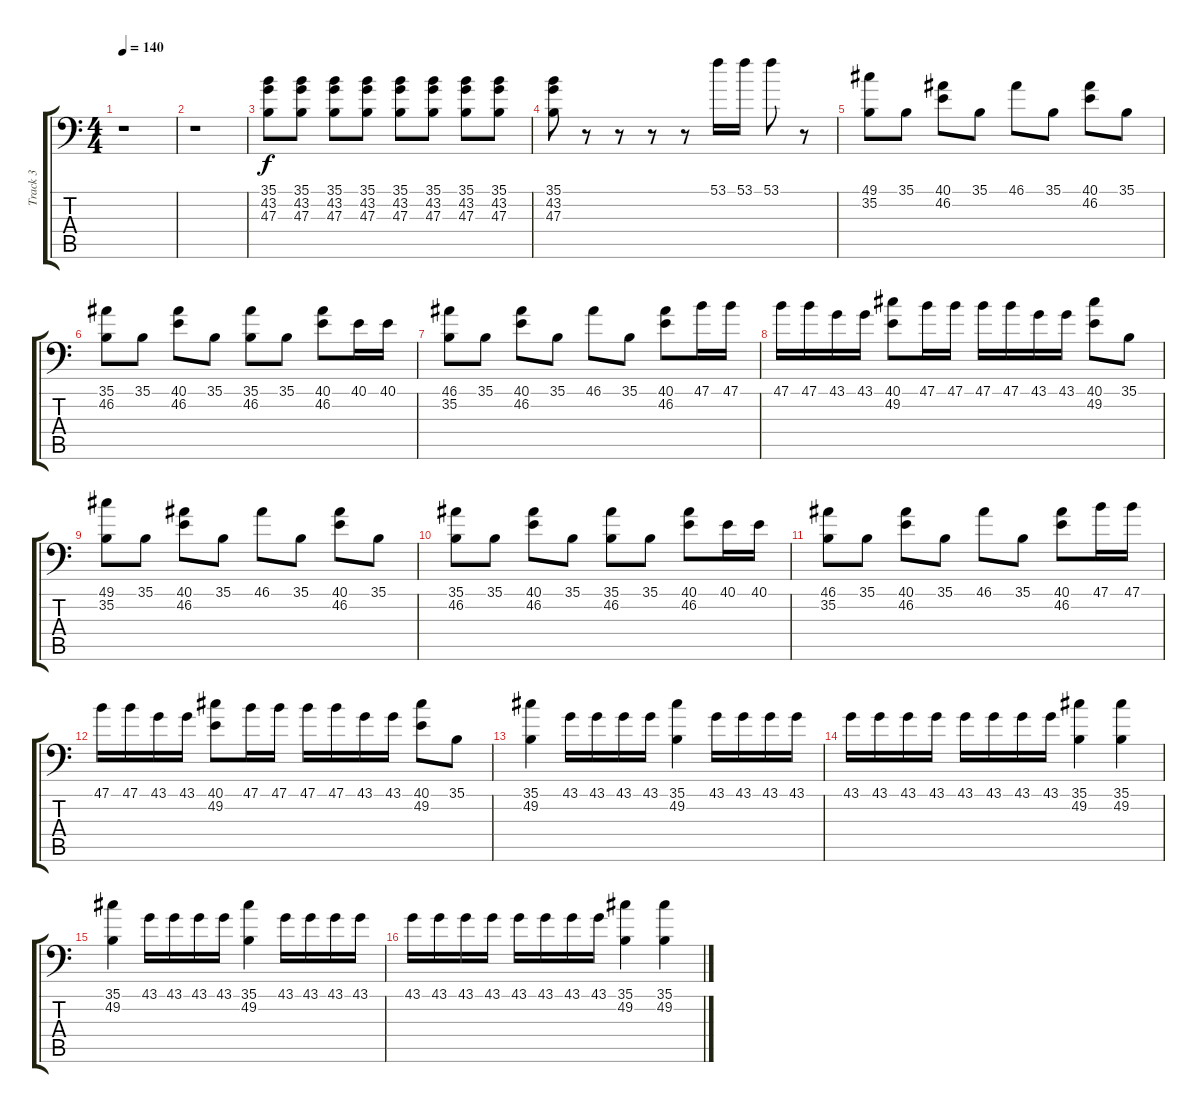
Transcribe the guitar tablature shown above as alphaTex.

\track ("Track 3" "Track 3") {instrument acousticgrandpiano}
\staff {score tabs}
\tuning (C-1 C-1 C-1 C-1 C-1 C-1) {hide}
\ts (4 4)
\tempo 140
\clef f4
\ks c
r.1{dy f} |
r.1 |
(35.1 43.2 47.3).8 (35.1 43.2 47.3).8 (35.1 43.2 47.3).8 (35.1 43.2 47.3).8 (35.1 43.2 47.3).8 (35.1 43.2 47.3).8 (35.1 43.2 47.3).8 (35.1 43.2 47.3).8 |
(35.1 43.2 47.3).8 r.8 r.8 r.8 r.8 53.1.16 53.1.16 53.1.8 r.8 |
(49.1 35.2).8 35.1.8 (40.1 46.2).8 35.1.8 46.1.8 35.1.8 (40.1 46.2).8 35.1.8 |
(35.1 46.2).8 35.1.8 (40.1 46.2).8 35.1.8 (35.1 46.2).8 35.1.8 (40.1 46.2).8 40.1.16 40.1.16 |
(46.1 35.2).8 35.1.8 (40.1 46.2).8 35.1.8 46.1.8 35.1.8 (40.1 46.2).8 47.1.16 47.1.16 |
47.1.16 47.1.16 43.1.16 43.1.16 (40.1 49.2).8 47.1.16 47.1.16 47.1.16 47.1.16 43.1.16 43.1.16 (40.1 49.2).8 35.1.8 |
(49.1 35.2).8 35.1.8 (40.1 46.2).8 35.1.8 46.1.8 35.1.8 (40.1 46.2).8 35.1.8 |
(35.1 46.2).8 35.1.8 (40.1 46.2).8 35.1.8 (35.1 46.2).8 35.1.8 (40.1 46.2).8 40.1.16 40.1.16 |
(46.1 35.2).8 35.1.8 (40.1 46.2).8 35.1.8 46.1.8 35.1.8 (40.1 46.2).8 47.1.16 47.1.16 |
47.1.16 47.1.16 43.1.16 43.1.16 (40.1 49.2).8 47.1.16 47.1.16 47.1.16 47.1.16 43.1.16 43.1.16 (40.1 49.2).8 35.1.8 |
(35.1 49.2).4 43.1.16 43.1.16 43.1.16 43.1.16 (35.1 49.2).4 43.1.16 43.1.16 43.1.16 43.1.16 |
43.1.16 43.1.16 43.1.16 43.1.16 43.1.16 43.1.16 43.1.16 43.1.16 (35.1 49.2).4 (35.1 49.2).4 |
(35.1 49.2).4 43.1.16 43.1.16 43.1.16 43.1.16 (35.1 49.2).4 43.1.16 43.1.16 43.1.16 43.1.16 |
43.1.16 43.1.16 43.1.16 43.1.16 43.1.16 43.1.16 43.1.16 43.1.16 (35.1 49.2).4 (35.1 49.2).4
